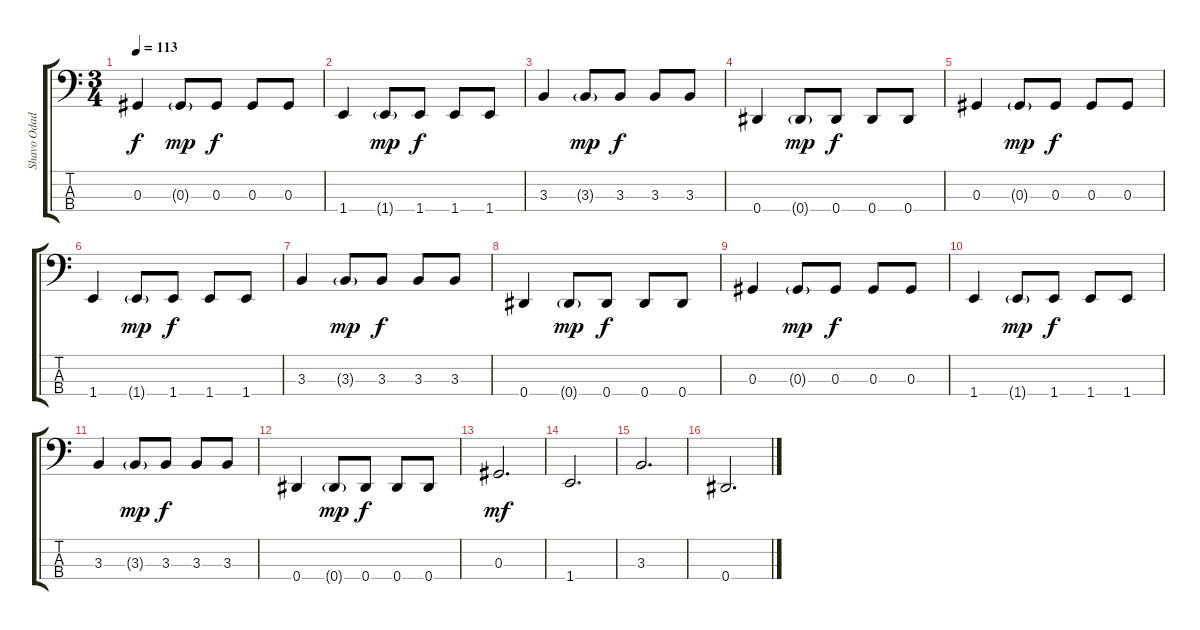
\track ("Shavo Odadjian" "Shavo Odad") {instrument electricbasspick}
\staff {score tabs}
\tuning (Gb2 Db2 Ab1 Eb1) {hide}
\ts (3 4)
\tempo 113
\clef f4
\ks c
0.3.4{dy f} 0.3{g}.8{dy mp} 0.3.8{dy f} 0.3.8 0.3.8 |
1.4.4 1.4{g}.8{dy mp} 1.4.8{dy f} 1.4.8 1.4.8 |
3.3.4 3.3{g}.8{dy mp} 3.3.8{dy f} 3.3.8 3.3.8 |
0.4.4 0.4{g}.8{dy mp} 0.4.8{dy f} 0.4.8 0.4.8 |
0.3.4 0.3{g}.8{dy mp} 0.3.8{dy f} 0.3.8 0.3.8 |
1.4.4 1.4{g}.8{dy mp} 1.4.8{dy f} 1.4.8 1.4.8 |
3.3.4 3.3{g}.8{dy mp} 3.3.8{dy f} 3.3.8 3.3.8 |
0.4.4 0.4{g}.8{dy mp} 0.4.8{dy f} 0.4.8 0.4.8 |
0.3.4 0.3{g}.8{dy mp} 0.3.8{dy f} 0.3.8 0.3.8 |
1.4.4 1.4{g}.8{dy mp} 1.4.8{dy f} 1.4.8 1.4.8 |
3.3.4 3.3{g}.8{dy mp} 3.3.8{dy f} 3.3.8 3.3.8 |
0.4.4 0.4{g}.8{dy mp} 0.4.8{dy f} 0.4.8 0.4.8 |
0.3.2{d dy mf} |
1.4.2{d} |
3.3.2{d} |
0.4.2{d}
